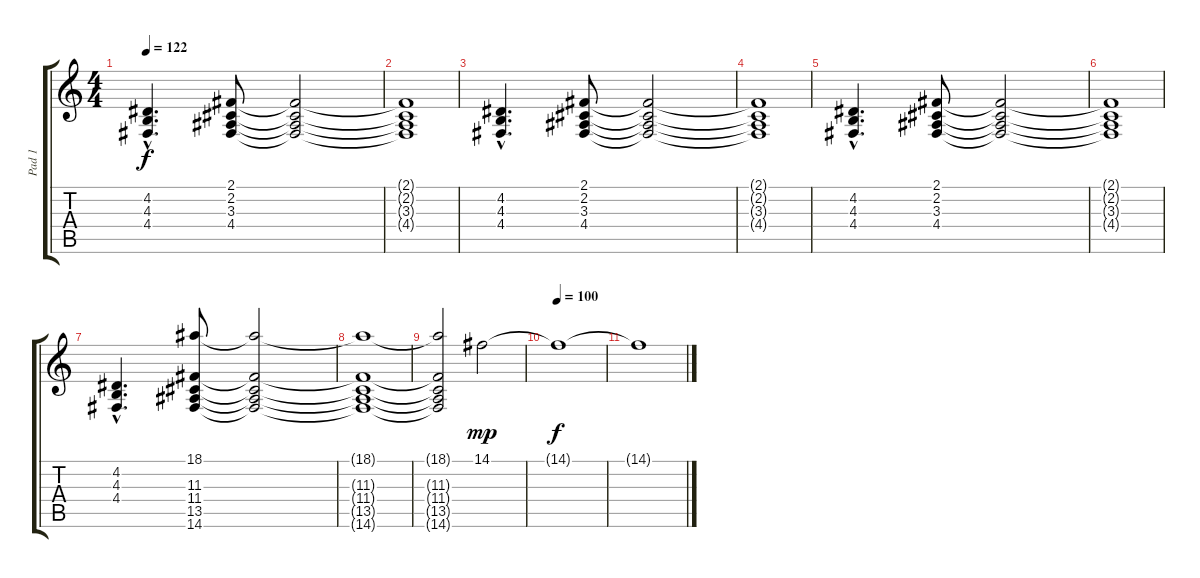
\track ("Pad 1" "Pad 1") {instrument pad7halo}
\staff {score tabs}
\tuning (E4 B3 G3 D3 A2 E2) {hide}
\ts (4 4)
\tempo 122
\clef g2
\ks c
(4.2{hac} 4.3{hac} 4.4{hac}).4{d dy f} (2.1 2.2 3.3 4.4).8 (2.1{t} 2.2{t} 3.3{t} 4.4{t}).2 |
(2.1{t} 2.2{t} 3.3{t} 4.4{t}).1 |
(4.2{hac} 4.3{hac} 4.4{hac}).4{d} (2.1 2.2 3.3 4.4).8 (2.1{t} 2.2{t} 3.3{t} 4.4{t}).2 |
(2.1{t} 2.2{t} 3.3{t} 4.4{t}).1 |
(4.2{hac} 4.3{hac} 4.4{hac}).4{d} (2.1 2.2 3.3 4.4).8 (2.1{t} 2.2{t} 3.3{t} 4.4{t}).2 |
(2.1{t} 2.2{t} 3.3{t} 4.4{t}).1 |
(4.2{hac} 4.3{hac} 4.4{hac}).4{d} (18.1 11.3 11.4 13.5 14.6).8 (18.1{t} 11.3{t} 11.4{t} 13.5{t} 14.6{t}).2 |
(18.1{t} 11.3{t} 11.4{t} 13.5{t} 14.6{t}).1 |
(18.1{t} 11.3{t} 11.4{t} 13.5{t} 14.6{t}).2 14.1.2{dy mp} |
\tempo 100
14.1{t}.1{dy f} |
14.1{t}.1
